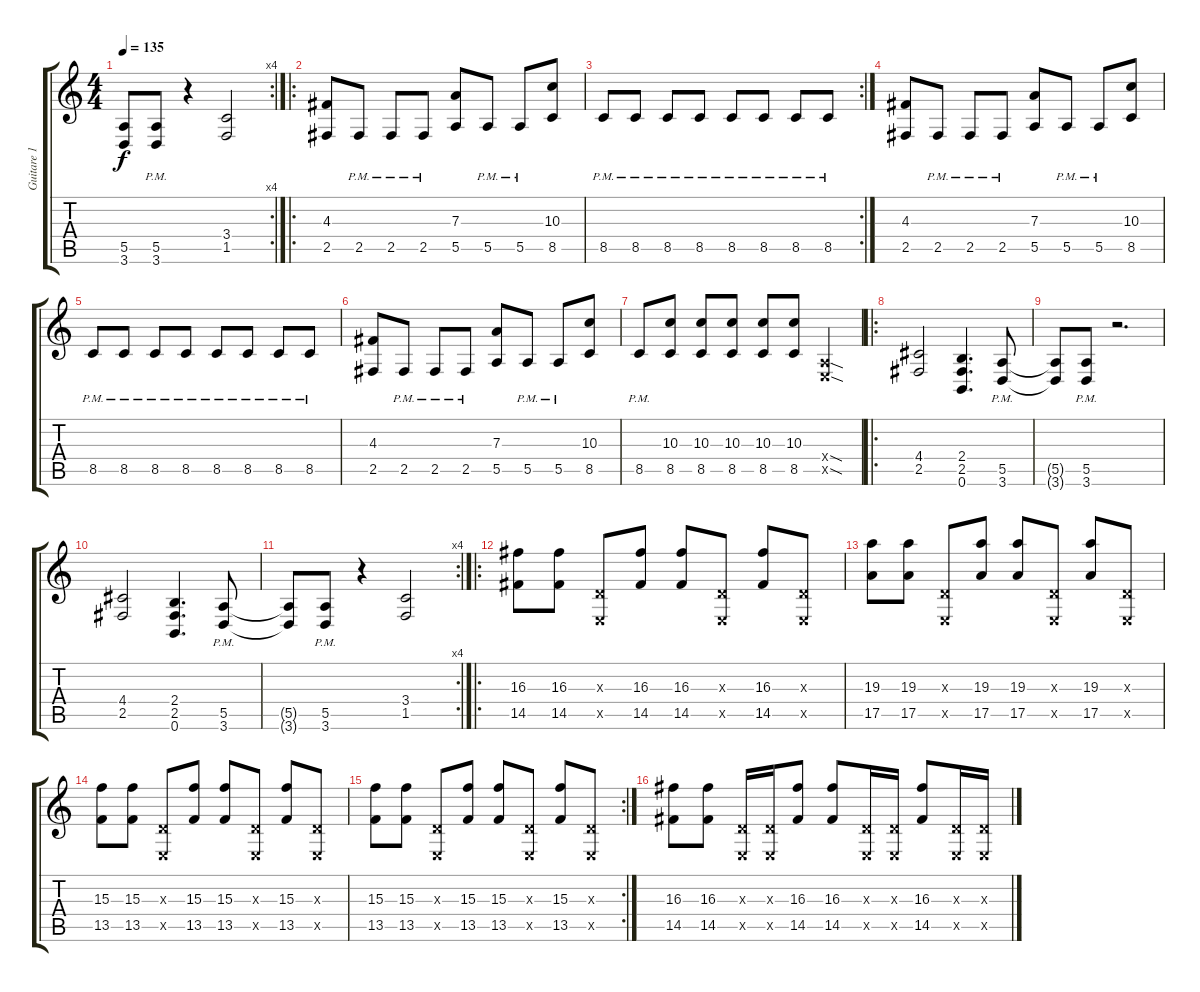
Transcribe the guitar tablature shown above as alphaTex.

\track ("Guitare 1" "Guitare 1") {instrument distortionguitar}
\staff {score tabs}
\tuning (B3 Gb3 D3 A2 E2 B1) {hide}
\rc 4
\ts (4 4)
\tempo 135
\clef g2
\ks c
(5.5{t} 3.6{t}).8{dy f} (5.5{pm} 3.6{pm}).8 r.4 (3.4 1.5).2 |
\ro
(4.3 2.5).8 2.5{pm}.8 2.5{pm}.8 2.5{pm}.8 (7.3 5.5).8 5.5{pm}.8 5.5{pm}.8 (10.3 8.5).8 |
\rc 2
8.5{pm}.8 8.5{pm}.8 8.5{pm}.8 8.5{pm}.8 8.5{pm}.8 8.5{pm}.8 8.5{pm}.8 8.5{pm}.8 |
(4.3 2.5).8 2.5{pm}.8 2.5{pm}.8 2.5{pm}.8 (7.3 5.5).8 5.5{pm}.8 5.5{pm}.8 (10.3 8.5).8 |
8.5{pm}.8 8.5{pm}.8 8.5{pm}.8 8.5{pm}.8 8.5{pm}.8 8.5{pm}.8 8.5{pm}.8 8.5{pm}.8 |
(4.3 2.5).8 2.5{pm}.8 2.5{pm}.8 2.5{pm}.8 (7.3 5.5).8 5.5{pm}.8 5.5{pm}.8 (10.3 8.5).8 |
8.5{pm}.8 (10.3 8.5).8 (10.3 8.5).8 (10.3 8.5).8 (10.3 8.5).8 (10.3 8.5).8 (0.4{sod x} 0.5{sod x}).4 |
\ro
(4.4 2.5).2 (2.4 2.5 0.6).4{d} (5.5{pm} 3.6{pm}).8 |
(5.5{t} 3.6{t}).8 (5.5{pm} 3.6{pm}).8 r.2{d} |
(4.4 2.5).2 (2.4 2.5 0.6).4{d} (5.5{pm} 3.6{pm}).8 |
\rc 4
(5.5{t} 3.6{t}).8 (5.5{pm} 3.6{pm}).8 r.4 (3.4 1.5).2 |
\ro
(16.3 14.5).8 (16.3 14.5).8 (0.3{x} 0.5{x}).8 (16.3 14.5).8 (16.3 14.5).8 (0.3{x} 0.5{x}).8 (16.3 14.5).8 (0.3{x} 0.5{x}).8 |
(19.3 17.5).8 (19.3 17.5).8 (0.3{x} 0.5{x}).8 (19.3 17.5).8 (19.3 17.5).8 (0.3{x} 0.5{x}).8 (19.3 17.5).8 (0.3{x} 0.5{x}).8 |
(15.3 13.5).8 (15.3 13.5).8 (0.3{x} 0.5{x}).8 (15.3 13.5).8 (15.3 13.5).8 (0.3{x} 0.5{x}).8 (15.3 13.5).8 (0.3{x} 0.5{x}).8 |
\rc 2
(15.3 13.5).8 (15.3 13.5).8 (0.3{x} 0.5{x}).8 (15.3 13.5).8 (15.3 13.5).8 (0.3{x} 0.5{x}).8 (15.3 13.5).8 (0.3{x} 0.5{x}).8 |
(16.3 14.5).8 (16.3 14.5).8 (0.3{x} 0.5{x}).16 (0.3{x} 0.5{x}).16 (16.3 14.5).8 (16.3 14.5).8 (0.3{x} 0.5{x}).16 (0.3{x} 0.5{x}).16 (16.3 14.5).8 (0.3{x} 0.5{x}).16 (0.3{x} 0.5{x}).16
